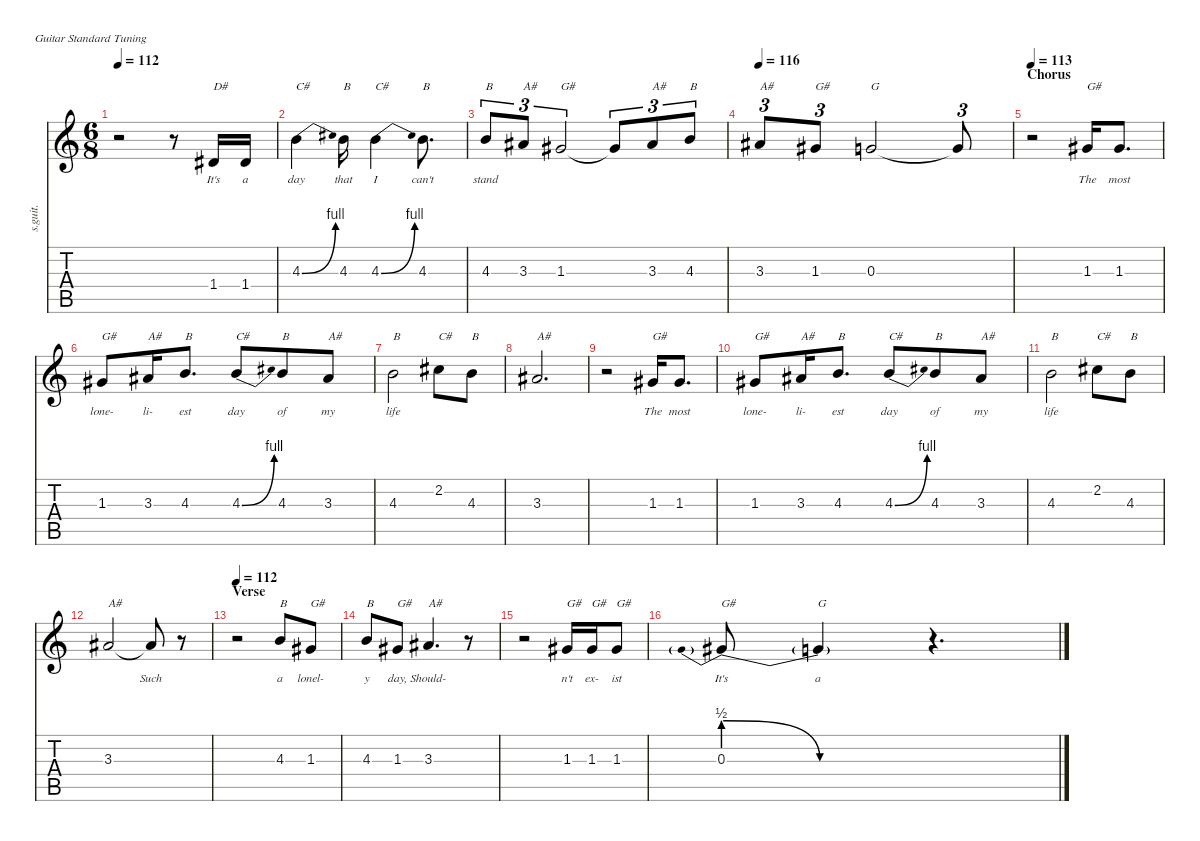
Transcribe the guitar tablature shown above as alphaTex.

\defaultSystemsLayout 4
\hideDynamics
\bracketExtendMode nobrackets
\track ("Daron Malakian - Vocals" "s.guit.") {instrument tenorsax}
\staff {score tabs}
\tuning (E4 B3 G3 D3 A2 E2)
\displaytranspose 12
\ts (6 8)
\tempo 112
\clef g2
\ks c
r.2{dy fff} r.8 1.4{acc #}.16{txt "D#" lyrics (0 "It's") lyrics (1 "") lyrics (2 "") lyrics (3 "") lyrics (4 "")} 1.4{acc #}.16{lyrics (0 "a") lyrics (1 "") lyrics (2 "") lyrics (3 "") lyrics (4 "")} |
4.3{be (bend 0 0 15 4)}.4{txt "C#" lyrics (0 "day") lyrics (1 "") lyrics (2 "") lyrics (3 "") lyrics (4 "")} 4.3.16{txt "B" lyrics (0 "that") lyrics (1 "") lyrics (2 "") lyrics (3 "") lyrics (4 "")} 4.3{be (bend 0 0 10.2 4)}.4{txt "C#" lyrics (0 "I") lyrics (1 "") lyrics (2 "") lyrics (3 "") lyrics (4 "")} 4.3.8{d txt "B" lyrics (0 "can't") lyrics (1 "") lyrics (2 "") lyrics (3 "") lyrics (4 "")} |
4.3.8{tu (3 2) txt "B" lyrics (0 "stand") lyrics (1 "") lyrics (2 "") lyrics (3 "") lyrics (4 "")} 3.3{acc #}.8{tu (3 2) txt "A#" lyrics (0 "") lyrics (1 "") lyrics (2 "") lyrics (3 "") lyrics (4 "")} 1.3{acc #}.2{tu (3 2) txt "G#" lyrics (0 "") lyrics (1 "") lyrics (2 "") lyrics (3 "") lyrics (4 "")} 1.3{t}.8{tu (3 2) lyrics (0 "") lyrics (1 "") lyrics (2 "") lyrics (3 "") lyrics (4 "")} 3.3{acc #}.8{tu (3 2) txt "A#" lyrics (0 "") lyrics (1 "") lyrics (2 "") lyrics (3 "") lyrics (4 "")} 4.3.8{tu (3 2) txt "B" lyrics (0 "") lyrics (1 "") lyrics (2 "") lyrics (3 "") lyrics (4 "")} |
\tempo 116
3.3{acc #}.8{tu (3 2) txt "A#" lyrics (0 "") lyrics (1 "") lyrics (2 "") lyrics (3 "") lyrics (4 "")} 1.3{acc #}.8{tu (3 2) txt "G#" lyrics (0 "") lyrics (1 "") lyrics (2 "") lyrics (3 "") lyrics (4 "")} 0.3.2{txt "G" lyrics (0 "") lyrics (1 "") lyrics (2 "") lyrics (3 "") lyrics (4 "")} 0.3{t}.8{tu (3 2) lyrics (0 "") lyrics (1 "") lyrics (2 "") lyrics (3 "") lyrics (4 "")} |
\section ("" "Chorus")
\tempo 113
r.2 1.3{acc #}.16{txt "G#" lyrics (0 "The") lyrics (1 "") lyrics (2 "") lyrics (3 "") lyrics (4 "")} 1.3{acc #}.8{d lyrics (0 "most") lyrics (1 "") lyrics (2 "") lyrics (3 "") lyrics (4 "")} |
1.3{acc #}.8{txt "G#" lyrics (0 "lone-") lyrics (1 "") lyrics (2 "") lyrics (3 "") lyrics (4 "")} 3.3{acc #}.16{txt "A#" lyrics (0 "li-") lyrics (1 "") lyrics (2 "") lyrics (3 "") lyrics (4 "")} 4.3.8{d txt "B" lyrics (0 "est") lyrics (1 "") lyrics (2 "") lyrics (3 "") lyrics (4 "")} 4.3{be (bend 0 0 15 4)}.8{txt "C#" lyrics (0 "day") lyrics (1 "") lyrics (2 "") lyrics (3 "") lyrics (4 "")} 4.3.8{txt "B" lyrics (0 "of") lyrics (1 "") lyrics (2 "") lyrics (3 "") lyrics (4 "")} 3.3{acc #}.8{txt "A#" lyrics (0 "my") lyrics (1 "") lyrics (2 "") lyrics (3 "") lyrics (4 "")} |
4.3.2{txt "B" lyrics (0 "life") lyrics (1 "") lyrics (2 "") lyrics (3 "") lyrics (4 "")} 2.2{acc #}.8{txt "C#" lyrics (0 "") lyrics (1 "") lyrics (2 "") lyrics (3 "") lyrics (4 "")} 4.3.8{txt "B" lyrics (0 "") lyrics (1 "") lyrics (2 "") lyrics (3 "") lyrics (4 "")} |
3.3{acc #}.2{d txt "A#" lyrics (0 "") lyrics (1 "") lyrics (2 "") lyrics (3 "") lyrics (4 "")} |
r.2 1.3{acc #}.16{txt "G#" lyrics (0 "The") lyrics (1 "") lyrics (2 "") lyrics (3 "") lyrics (4 "")} 1.3{acc #}.8{d lyrics (0 "most") lyrics (1 "") lyrics (2 "") lyrics (3 "") lyrics (4 "")} |
1.3{acc #}.8{txt "G#" lyrics (0 "lone-") lyrics (1 "") lyrics (2 "") lyrics (3 "") lyrics (4 "")} 3.3{acc #}.16{txt "A#" lyrics (0 "li-") lyrics (1 "") lyrics (2 "") lyrics (3 "") lyrics (4 "")} 4.3.8{d txt "B" lyrics (0 "est") lyrics (1 "") lyrics (2 "") lyrics (3 "") lyrics (4 "")} 4.3{be (bend 0 0 15 4)}.8{txt "C#" lyrics (0 "day") lyrics (1 "") lyrics (2 "") lyrics (3 "") lyrics (4 "")} 4.3.8{txt "B" lyrics (0 "of") lyrics (1 "") lyrics (2 "") lyrics (3 "") lyrics (4 "")} 3.3{acc #}.8{txt "A#" lyrics (0 "my") lyrics (1 "") lyrics (2 "") lyrics (3 "") lyrics (4 "")} |
4.3.2{txt "B" lyrics (0 "life") lyrics (1 "") lyrics (2 "") lyrics (3 "") lyrics (4 "")} 2.2{acc #}.8{txt "C#" lyrics (0 "") lyrics (1 "") lyrics (2 "") lyrics (3 "") lyrics (4 "")} 4.3.8{txt "B" lyrics (0 "") lyrics (1 "") lyrics (2 "") lyrics (3 "") lyrics (4 "")} |
3.3{acc #}.2{txt "A#" lyrics (0 "") lyrics (1 "") lyrics (2 "") lyrics (3 "") lyrics (4 "")} 3.3{t}.8{lyrics (0 "Such") lyrics (1 "") lyrics (2 "") lyrics (3 "") lyrics (4 "")} r.8 |
\section ("" "Verse")
\tempo 112
r.2 4.3.8{txt "B" lyrics (0 "a") lyrics (1 "") lyrics (2 "") lyrics (3 "") lyrics (4 "")} 1.3{acc #}.8{txt "G#" lyrics (0 "lonel-") lyrics (1 "") lyrics (2 "") lyrics (3 "") lyrics (4 "")} |
4.3.8{txt "B" lyrics (0 "y") lyrics (1 "") lyrics (2 "") lyrics (3 "") lyrics (4 "")} 1.3{acc #}.8{txt "G#" lyrics (0 "day,") lyrics (1 "") lyrics (2 "") lyrics (3 "") lyrics (4 "")} 3.3{acc #}.4{d txt "A#" lyrics (0 "Should-") lyrics (1 "") lyrics (2 "") lyrics (3 "") lyrics (4 "")} r.8 |
r.2 1.3{acc #}.16{txt "G#" lyrics (0 "n't") lyrics (1 "") lyrics (2 "") lyrics (3 "") lyrics (4 "")} 1.3{acc #}.16{txt "G#" lyrics (0 "ex-") lyrics (1 "") lyrics (2 "") lyrics (3 "") lyrics (4 "")} 1.3{acc #}.8{txt "G#" lyrics (0 "ist") lyrics (1 "") lyrics (2 "") lyrics (3 "") lyrics (4 "")} |
0.3{be (prebendrelease 0 2 60 0)}.8{txt "G#" lyrics (0 "It's") lyrics (1 "") lyrics (2 "") lyrics (3 "") lyrics (4 "")} 0.3{be (hold 0 0 60 0) t}.4{txt "G" lyrics (0 "a") lyrics (1 "") lyrics (2 "") lyrics (3 "") lyrics (4 "")} r.4{d}
